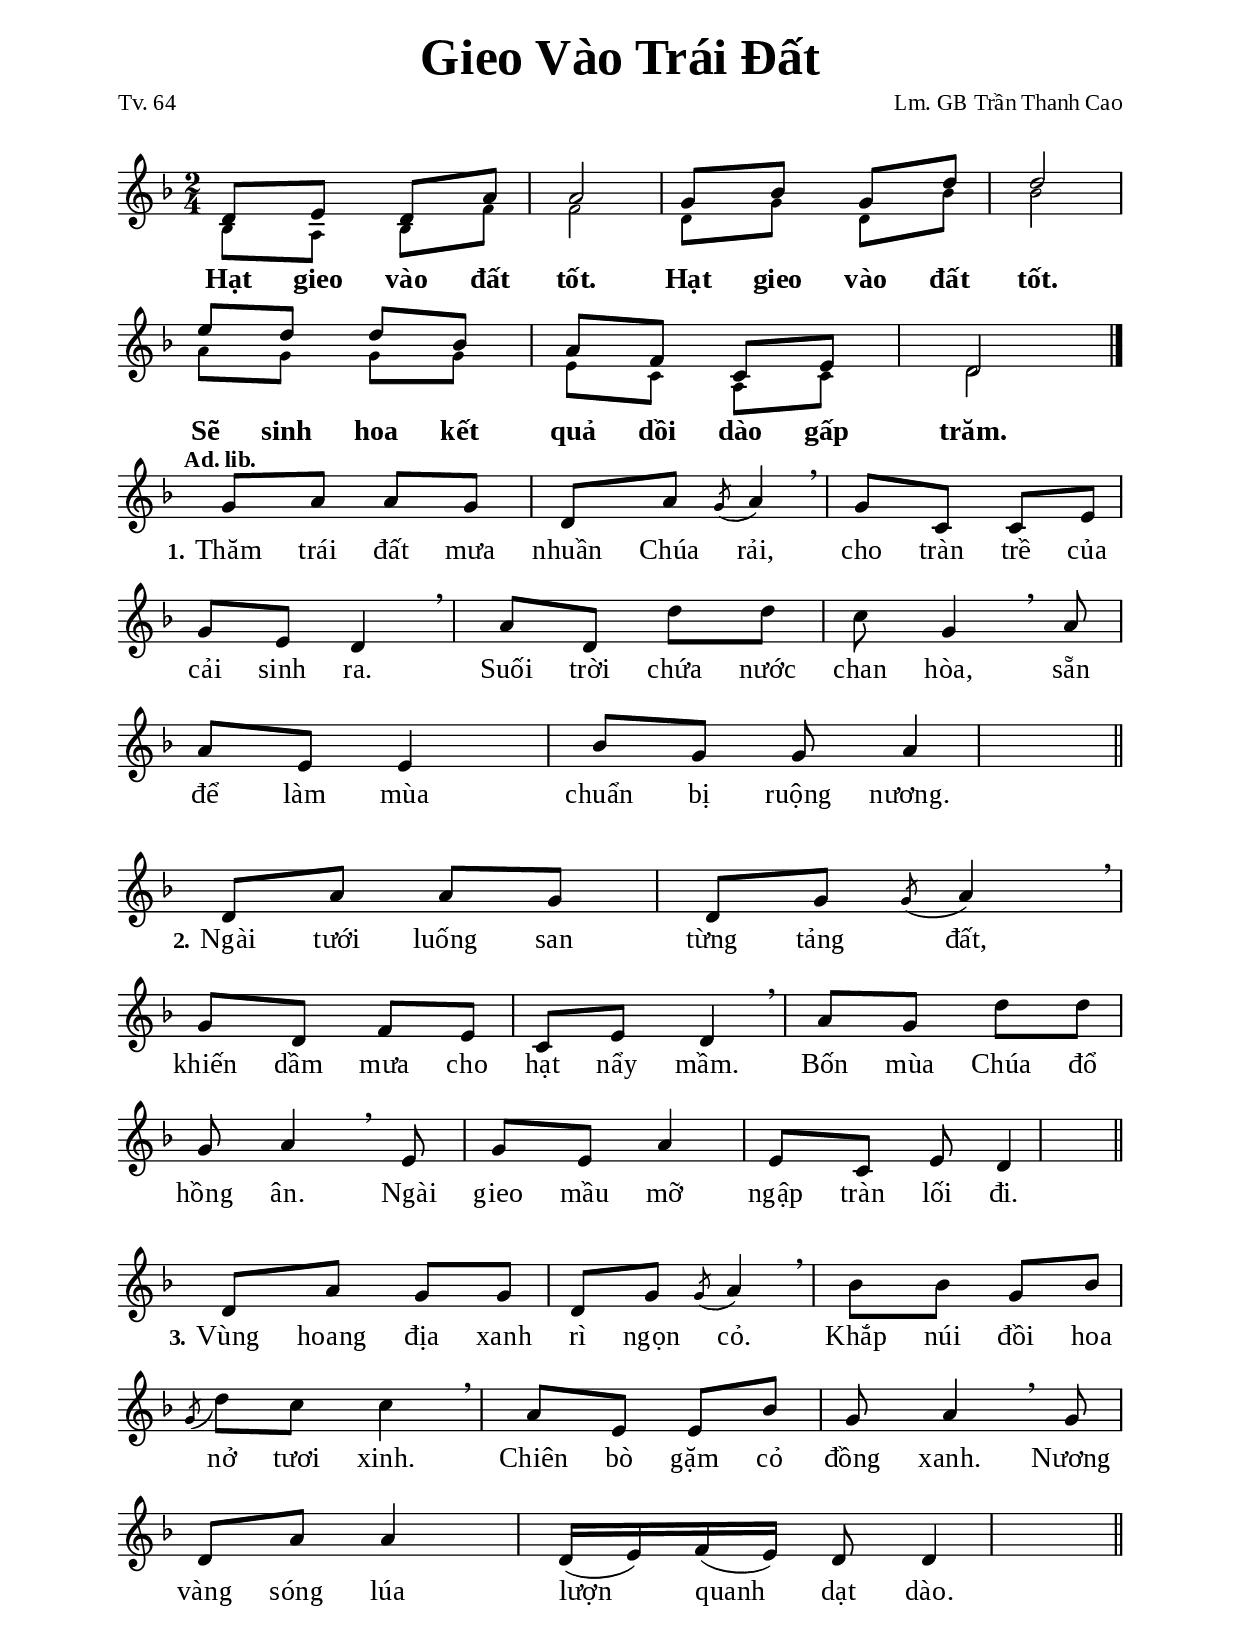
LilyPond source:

% Cài đặt chung
\version "2.22.1"
\include "english.ly"

\header {
  title = \markup { \fontsize #3 "Gieo Vào Trái Đất" }
  poet = "Tv. 64"
  composer = "Lm. GB Trần Thanh Cao"
  arranger = " "
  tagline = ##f
}

\paper {
  #(set-paper-size "a4")
  top-margin = 10\mm
  bottom-margin = 10\mm
  left-margin = 20\mm
  right-margin = 20\mm
  indent = #0
  #(define fonts
    (make-pango-font-tree
      "Liberation Serif"
      "Liberation Serif"
      "Liberation Serif"
      (/ 20 20)))
  page-count = #1
}

% Nhạc điệp khúc
nhacDiepKhucSop = \relative c' {
  d8 e d a' |
  a2 |
  g8 bf g d' |
  d2 |
  e8 d d bf |
  a f c e |
  d2 \bar "|."
}

nhacDiepKhucBass = \relative c' {
  bf8 a bf f' |
  f2 |
  d8 g d bf' |
  bf2 |
  a8 g g g |
  e c a c |
  d2
}

% Nhạc phiên khúc
nhacPhienKhucMot = \relative c'' {
  \tempo "Ad. lib." g8 a a g d a' \acciaccatura g8 a4 \breathe
  g8 c, c e g e d4 \breathe
  a'8 d, d' d c g4 \breathe
  a8 a e e4 bf'8 g g a4 \bar "||"
}

nhacPhienKhucHai = \relative c' {
  d8 a' a g d g \acciaccatura g8 a4 \breathe
  g8 d f e c e d4 \breathe
  a'8 g d' d g, a4 \breathe
  e8 g e a4 e8 c e d4 \bar "||"
}

nhacPhienKhucBa = \relative c' {
  d8 a' g g d g \acciaccatura g8 a4 \breathe
  bf8 bf g bf \acciaccatura g8 d' c c4 \breathe
  a8 e e bf' g a4 \breathe
  g8 d a' a4 d,16 (e) f (e) d8 d4 \bar "||"
}

% Lời điệp khúc
loiDiepKhuc = \lyricmode {
  Hạt gieo vào đất tốt.
  Hạt gieo vào đất tốt.
  Sẽ sinh hoa kết quả dồi dào gấp trăm.
}

% Lời phiên khúc
loiPhienKhucMot = \lyricmode {
  \set stanza = #"1."
  Thăm trái đất mưa nhuần Chúa rải,
  cho tràn trề của cải sinh ra.
  Suối trời chứa nước chan hòa,
  sẵn để làm mùa chuẩn bị ruộng nương.
}

loiPhienKhucHai = \lyricmode {
  \set stanza = #"2."
  Ngài tưới luống san từng tảng đất,
  khiến dầm mưa cho hạt nẩy mầm.
  Bốn mùa Chúa đổ hồng ân.
  Ngài gieo mầu mỡ ngập tràn lối đi.
}

loiPhienKhucBa = \lyricmode {
  \set stanza = #"3."
  Vùng hoang địa xanh rì ngọn cỏ.
  Khắp núi đồi hoa nở tươi xinh.
  Chiên bò gặm cỏ đồng xanh.
  Nương vàng sóng lúa lượn quanh dạt dào.
}


% Dàn trang
\score {
  \new ChoirStaff <<
    \new Staff = diepKhuc \with {
        \consists "Merge_rests_engraver"
        %\magnifyStaff #(magstep +1)
      }
      <<
      \new Voice = beSop {
        \voiceOne \key f \major \time 2/4 \nhacDiepKhucSop
      }
      \new Voice = beBas {
        \override NoteHead.font-size = #-2
        \voiceTwo \key f \major \time 2/4 \nhacDiepKhucBass
      }
    >>
    \new Lyrics \lyricsto beSop \loiDiepKhuc
  >>
  \layout {
    \override Lyrics.LyricText.font-series = #'bold
    \override Lyrics.LyricText.font-size = #+2
    \override Lyrics.LyricSpace.minimum-distance = #4.0
    \override Score.BarNumber.break-visibility = ##(#f #f #f)
    \override Score.SpacingSpanner.uniform-stretching = ##t
  }
}

\score {
  \new ChoirStaff <<
    \new Staff = phienKhuc \with {
        %\magnifyStaff #(magstep +1)
      }
      <<
      \new Voice = beSop {
        \key f \major \time 2/4 \nhacPhienKhucMot
      }
    >>
    \new Lyrics \lyricsto beSop \loiPhienKhucMot
  >>
  \layout {
    \override Staff.TimeSignature.transparent = ##t
    \override Lyrics.LyricText.font-size = #+2
    \override Lyrics.LyricSpace.minimum-distance = #3.5
    \override Score.BarNumber.break-visibility = ##(#f #f #f)
    \override Score.SpacingSpanner.uniform-stretching = ##t
    \set Score.barAlways = ##t
    \set Score.defaultBarType = ""
  } 
}

\score {
  \new ChoirStaff <<
    \new Staff = phienKhuc \with {
        %\magnifyStaff #(magstep +1)
      }
      <<
      \new Voice = beSop {
        \key f \major \time 2/4 \nhacPhienKhucHai
      }
    >>
    \new Lyrics \lyricsto beSop \loiPhienKhucHai
  >>
  \layout {
    \override Staff.TimeSignature.transparent = ##t
    \override Lyrics.LyricText.font-size = #+2
    \override Lyrics.LyricSpace.minimum-distance = #3.5
    \override Score.BarNumber.break-visibility = ##(#f #f #f)
    \override Score.SpacingSpanner.uniform-stretching = ##t
    \set Score.barAlways = ##t
    \set Score.defaultBarType = ""
  } 
}

\score {
  \new ChoirStaff <<
    \new Staff = phienKhuc \with {
        %\magnifyStaff #(magstep +1)
      }
      <<
      \new Voice = beSop {
        \key f \major \time 2/4 \nhacPhienKhucBa
      }
    >>
    \new Lyrics \lyricsto beSop \loiPhienKhucBa
  >>
  \layout {
    \override Staff.TimeSignature.transparent = ##t
    \override Lyrics.LyricText.font-size = #+2
    \override Lyrics.LyricSpace.minimum-distance = #3.5
    \override Score.BarNumber.break-visibility = ##(#f #f #f)
    \override Score.SpacingSpanner.uniform-stretching = ##t
    \set Score.barAlways = ##t
    \set Score.defaultBarType = ""
  } 
}
